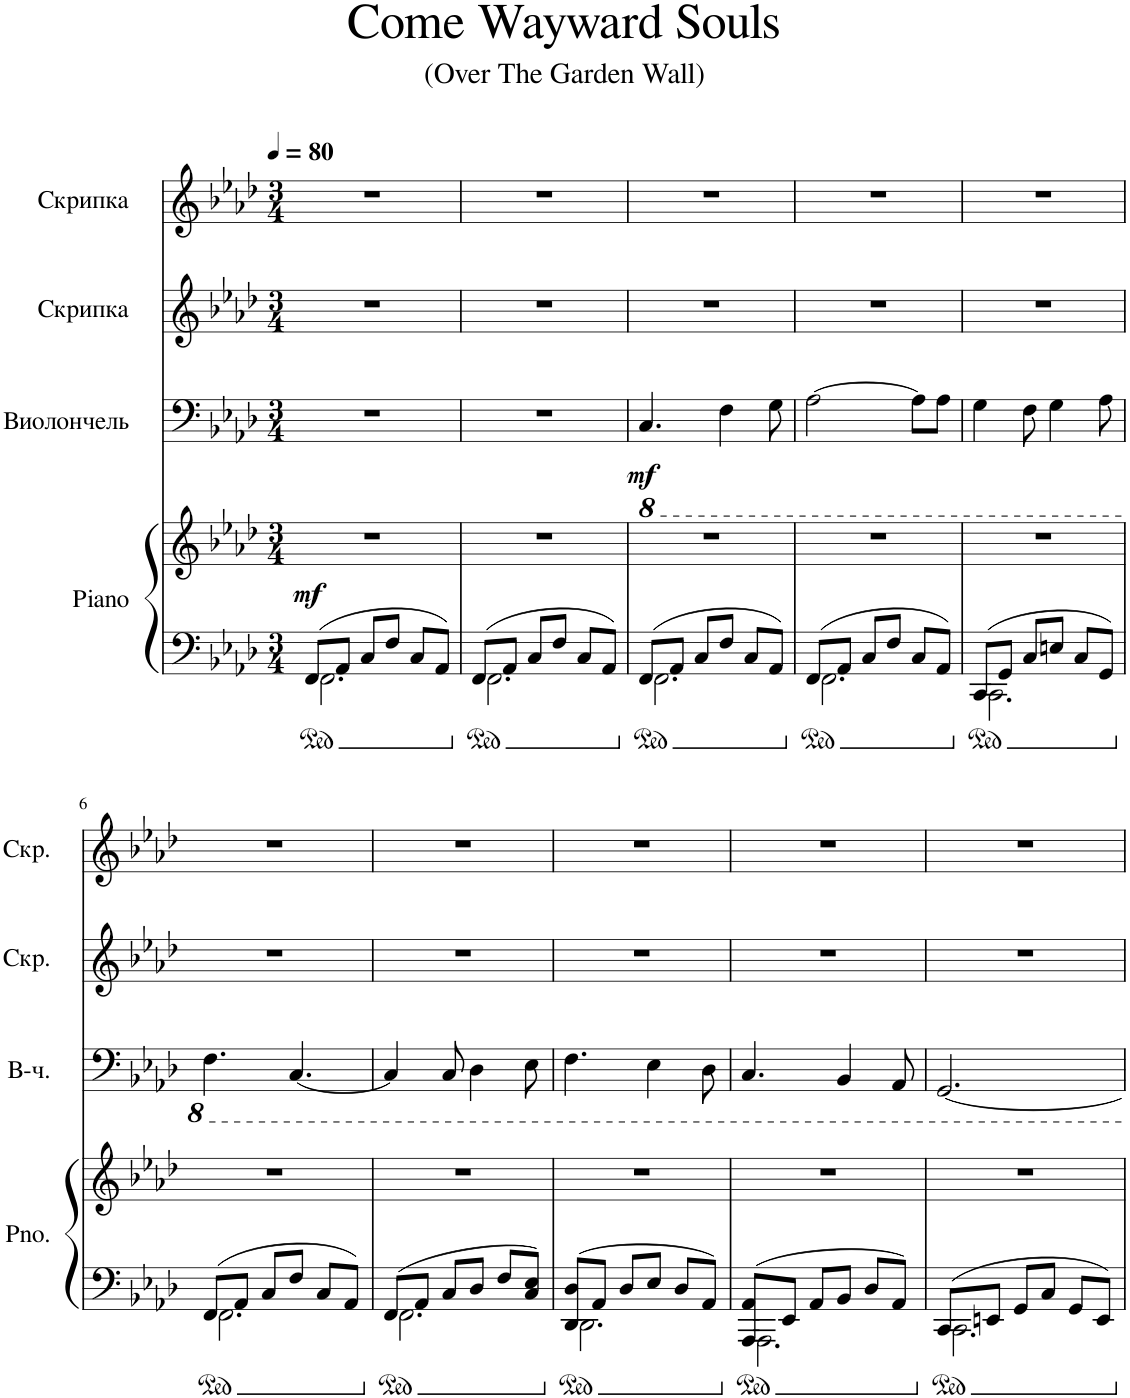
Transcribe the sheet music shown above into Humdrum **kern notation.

**kern	**kern	**dynam	**kern	**dynam	**kern	**kern
*part4	*part4	*part4	*part3	*part3	*part2	*part1
*staff5	*staff4	*staff4/5	*staff3	*staff3	*staff2	*staff1
*I"Piano	*	*	*I"Виолончель	*	*I"Скрипка	*I"Скрипка
*I'Pno.	*	*	*	*	*	*
*clefF4	*clefG2	*	*clefF4	*	*clefG2	*clefG2
*k[b-e-a-d-]	*k[b-e-a-d-]	*	*k[b-e-a-d-]	*	*k[b-e-a-d-]	*k[b-e-a-d-]
*M3/4	*M3/4	*	*M3/4	*	*M3/4	*M3/4
*MM80	*MM80	*	*MM80	*	*MM80	*MM80
=1	=1	=1	=1	=1	=1	=1
*^	*	*	*	*	*	*
!	!	!	!LO:DY:a=2	!	!	!	!
8FF/L	2.FF\	2.r	mf	2.r	.	2.r	2.r
8AA-/J	.	.	.	.	.	.	.
8C/L	.	.	.	.	.	.	.
8F/J	.	.	.	.	.	.	.
8C/L	.	.	.	.	.	.	.
8AA-/J	.	.	.	.	.	.	.
=2	=2	=2	=2	=2	=2	=2	=2
8FF/L	2.FF\	2.r	.	2.r	.	2.r	2.r
8AA-/J	.	.	.	.	.	.	.
8C/L	.	.	.	.	.	.	.
8F/J	.	.	.	.	.	.	.
8C/L	.	.	.	.	.	.	.
8AA-/J	.	.	.	.	.	.	.
=3	=3	=3	=3	=3	=3	=3	=3
!	!	!	!	!	!LO:DY:b	!	!
8FF/L	2.FF\	2.r	.	4.CC/	mf	2.r	2.r
8AA-/J	.	.	.	.	.	.	.
8C/L	.	.	.	.	.	.	.
8F/J	.	.	.	4FF\	.	.	.
8C/L	.	.	.	.	.	.	.
8AA-/J	.	.	.	8GG\	.	.	.
=4	=4	=4	=4	=4	=4	=4	=4
8FF/L	2.FF\	2.r	.	[2AA-\	.	2.r	2.r
8AA-/J	.	.	.	.	.	.	.
8C/L	.	.	.	.	.	.	.
8F/J	.	.	.	.	.	.	.
8C/L	.	.	.	8AA-\L]	.	.	.
8AA-/J	.	.	.	8AA-\J	.	.	.
=5	=5	=5	=5	=5	=5	=5	=5
8CC/L	2.CC\	2.r	.	4GG\	.	2.r	2.r
8GG/J	.	.	.	.	.	.	.
8C/L	.	.	.	8FF\	.	.	.
8En/J	.	.	.	4GG\	.	.	.
8C/L	.	.	.	.	.	.	.
8GG/J	.	.	.	8AA-\	.	.	.
!!LO:LB:g=z
=6	=6	=6	=6	=6	=6	=6	=6
8FF/L	2.FF\	2.r	.	4.FF\	.	2.r	2.r
8AA-/J	.	.	.	.	.	.	.
8C/L	.	.	.	.	.	.	.
8F/J	.	.	.	[4.CC/	.	.	.
8C/L	.	.	.	.	.	.	.
8AA-/J	.	.	.	.	.	.	.
=7	=7	=7	=7	=7	=7	=7	=7
8FF/L	2.FF\	2.r	.	4CC/]	.	2.r	2.r
8AA-/J	.	.	.	.	.	.	.
8C/L	.	.	.	8CC/	.	.	.
8D-/J	.	.	.	4DD-\	.	.	.
8F/L	.	.	.	.	.	.	.
8C/ 8E-/J	.	.	.	8EE-\	.	.	.
=8	=8	=8	=8	=8	=8	=8	=8
8DD-/ 8D-/L	2.DD-\	2.r	.	4.FF\	.	2.r	2.r
8AA-/J	.	.	.	.	.	.	.
8D-/L	.	.	.	.	.	.	.
8E-/J	.	.	.	4EE-\	.	.	.
8D-/L	.	.	.	.	.	.	.
8AA-/J	.	.	.	8DD-\	.	.	.
=9	=9	=9	=9	=9	=9	=9	=9
8AAA-/ 8AA-/L	2.AAA-\	2.r	.	4.CC/	.	2.r	2.r
8EE-/J	.	.	.	.	.	.	.
8AA-/L	.	.	.	.	.	.	.
8BB-/J	.	.	.	4BBB-/	.	.	.
8D-/L	.	.	.	.	.	.	.
8AA-/J	.	.	.	8AAA-/	.	.	.
=10	=10	=10	=10	=10	=10	=10	=10
8CC/L	2.CC\	2.r	.	[2.GGG/	.	2.r	2.r
8EEn/J	.	.	.	.	.	.	.
8GG/L	.	.	.	.	.	.	.
8C/J	.	.	.	.	.	.	.
8GG/L	.	.	.	.	.	.	.
8EE/J	.	.	.	.	.	.	.
*v	*v	*	*	*	*	*	*
=	=	=	=	=	=	=
*-	*-	*-	*-	*-	*-	*-
